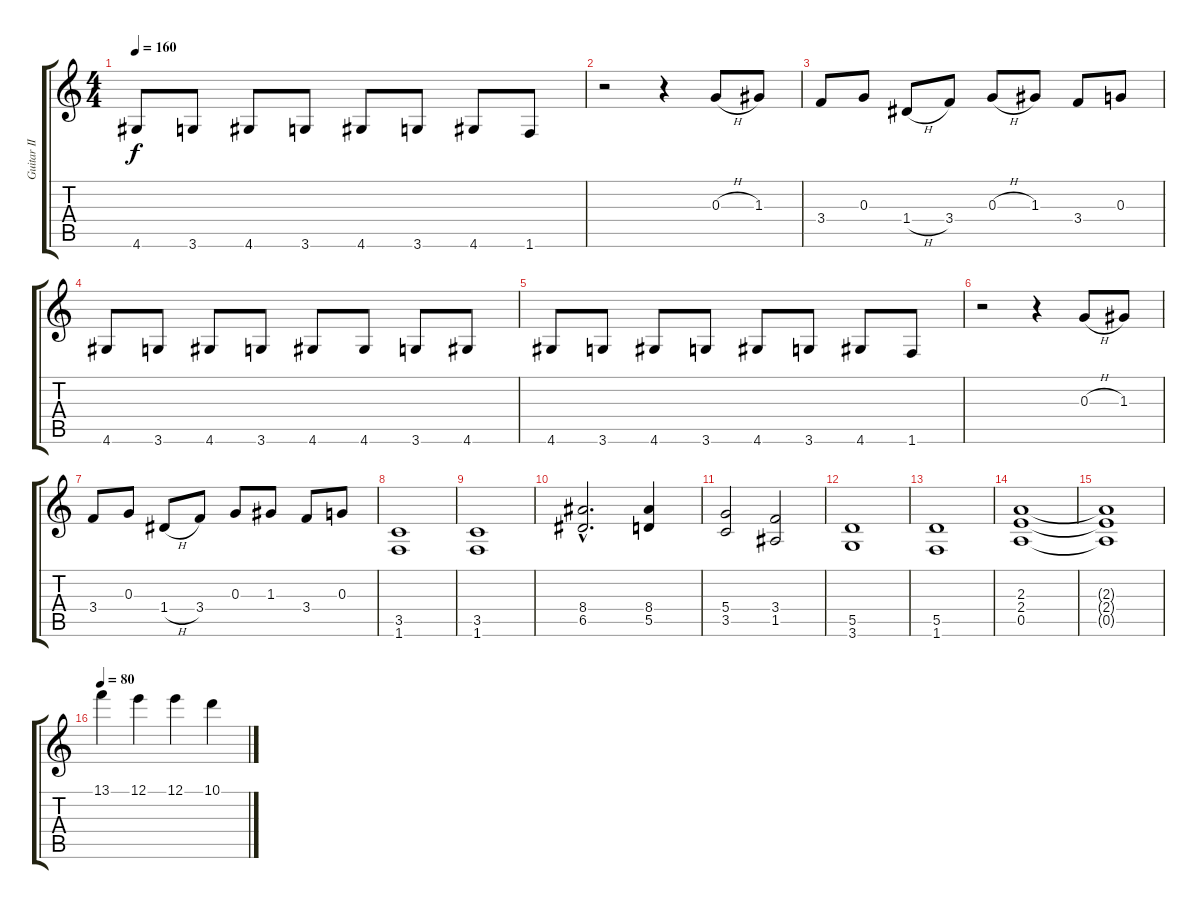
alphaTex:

\track ("Guitar II" "Guitar II") {instrument distortionguitar}
\staff {score tabs}
\tuning (E4 B3 G3 D3 A2 E2) {hide}
\ts (4 4)
\tempo 160
\clef g2
\ks c
4.6.8{dy f} 3.6.8 4.6.8 3.6.8 4.6.8 3.6.8 4.6.8 1.6.8 |
r.2 r.4 0.3{h}.8 1.3.8 |
3.4.8 0.3.8 1.4{h}.8 3.4.8 0.3{h}.8 1.3.8 3.4.8 0.3.8 |
4.6.8 3.6.8 4.6.8 3.6.8 4.6.8 4.6.8 3.6.8 4.6.8 |
4.6.8 3.6.8 4.6.8 3.6.8 4.6.8 3.6.8 4.6.8 1.6.8 |
r.2 r.4 0.3{h}.8 1.3.8 |
3.4.8 0.3.8 1.4{h}.8 3.4.8 0.3.8 1.3.8 3.4.8 0.3.8 |
(3.5 1.6).1 |
(3.5 1.6).1 |
(8.4{hac} 6.5{hac}).2{d} (8.4 5.5).4 |
(5.4 3.5).2 (3.4 1.5).2 |
(5.5 3.6).1 |
(5.5 1.6).1 |
(2.3 2.4 0.5).1 |
(2.3{t} 2.4{t} 0.5{t}).1 |
\tempo 80
13.1.4{balance 4} 12.1.4 12.1.4 10.1.4
